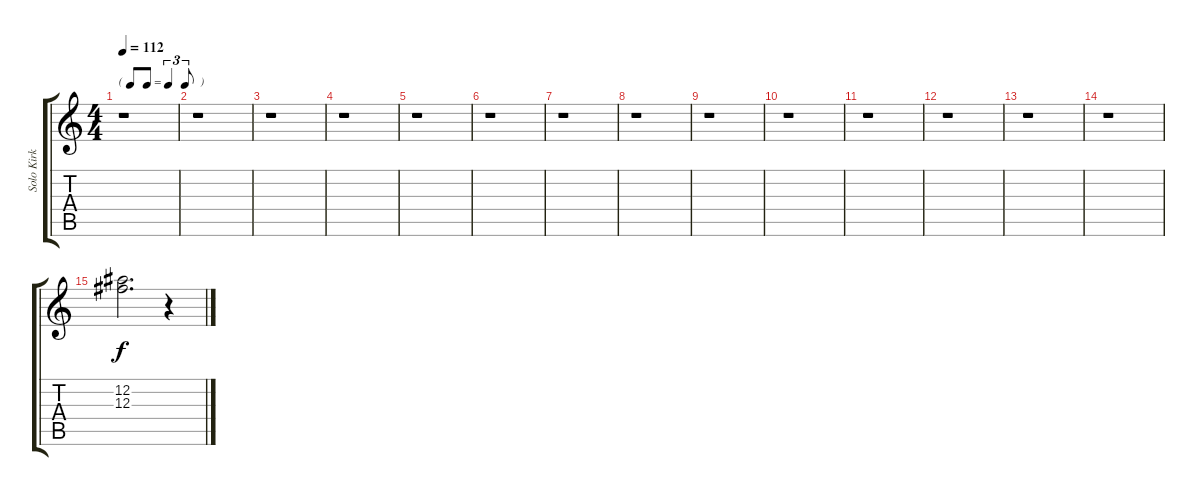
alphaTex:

\track ("Solo Kirk Hammett" "Solo Kirk ") {instrument distortionguitar}
\staff {score tabs}
\tuning (Eb4 Bb3 Gb3 Db3 Ab2 Eb2) {hide}
\ts (4 4)
\tf triplet8th
\tempo 112
\clef g2
\ks c
r.1{dy f} |
r.1 |
r.1 |
r.1 |
r.1 |
r.1 |
r.1 |
r.1 |
r.1 |
r.1 |
r.1 |
r.1 |
r.1 |
r.1 |
(12.2 12.3).2{d} r.4
